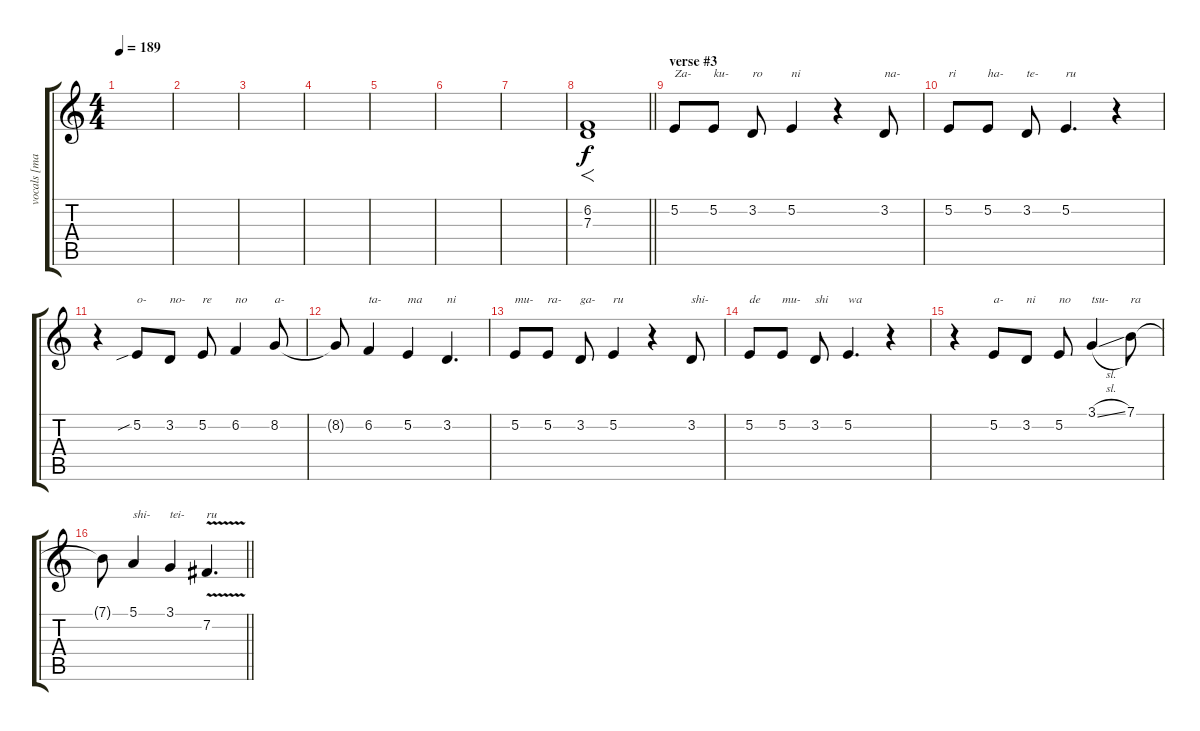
\track ("vocals [matatabi]" "vocals [ma") {instrument englishhorn}
\staff {score tabs}
\tuning (E4 B3 G3 D3 A2 E2) {hide}
\ts (4 4)
\tempo 189
\clef g2
\ks c
|
|
|
|
|
|
|
\barLineRight lightlight
(6.2 7.3).1{f dy f} |
\section ("" "verse #3")
5.2.8{txt "Za-"} 5.2.8{txt "ku-"} 3.2.8{txt "ro"} 5.2.4{txt "ni"} r.4 3.2.8{txt "na-"} |
5.2.8{txt "ri"} 5.2.8{txt "ha-"} 3.2.8{txt "te-"} 5.2.4{d txt "ru"} r.4 |
r.4 5.2{sib}.8{txt "o-"} 3.2.8{txt "no-"} 5.2.8{txt "re"} 6.2.4{txt "no"} 8.2.8{txt "a-"} |
8.2{t}.8 6.2.4{txt "ta-"} 5.2.4{txt "ma"} 3.2.4{d txt "ni"} |
5.2.8{txt "mu-"} 5.2.8{txt "ra-"} 3.2.8{txt "ga-"} 5.2.4{txt "ru"} r.4 3.2.8{txt "shi-"} |
5.2.8{txt "de"} 5.2.8{txt "mu-"} 3.2.8{txt "shi"} 5.2.4{d txt "wa"} r.4 |
r.4 5.2.8{txt "a-"} 3.2.8{txt "ni"} 5.2.8{txt "no"} 3.1{sl}.4{txt "tsu-"} 7.1.8{txt "ra"} |
\barLineRight lightlight
7.1{t}.8 5.1.4{txt "shi-"} 3.1.4{txt "tei-"} 7.2{v}.4{d txt "ru"}
